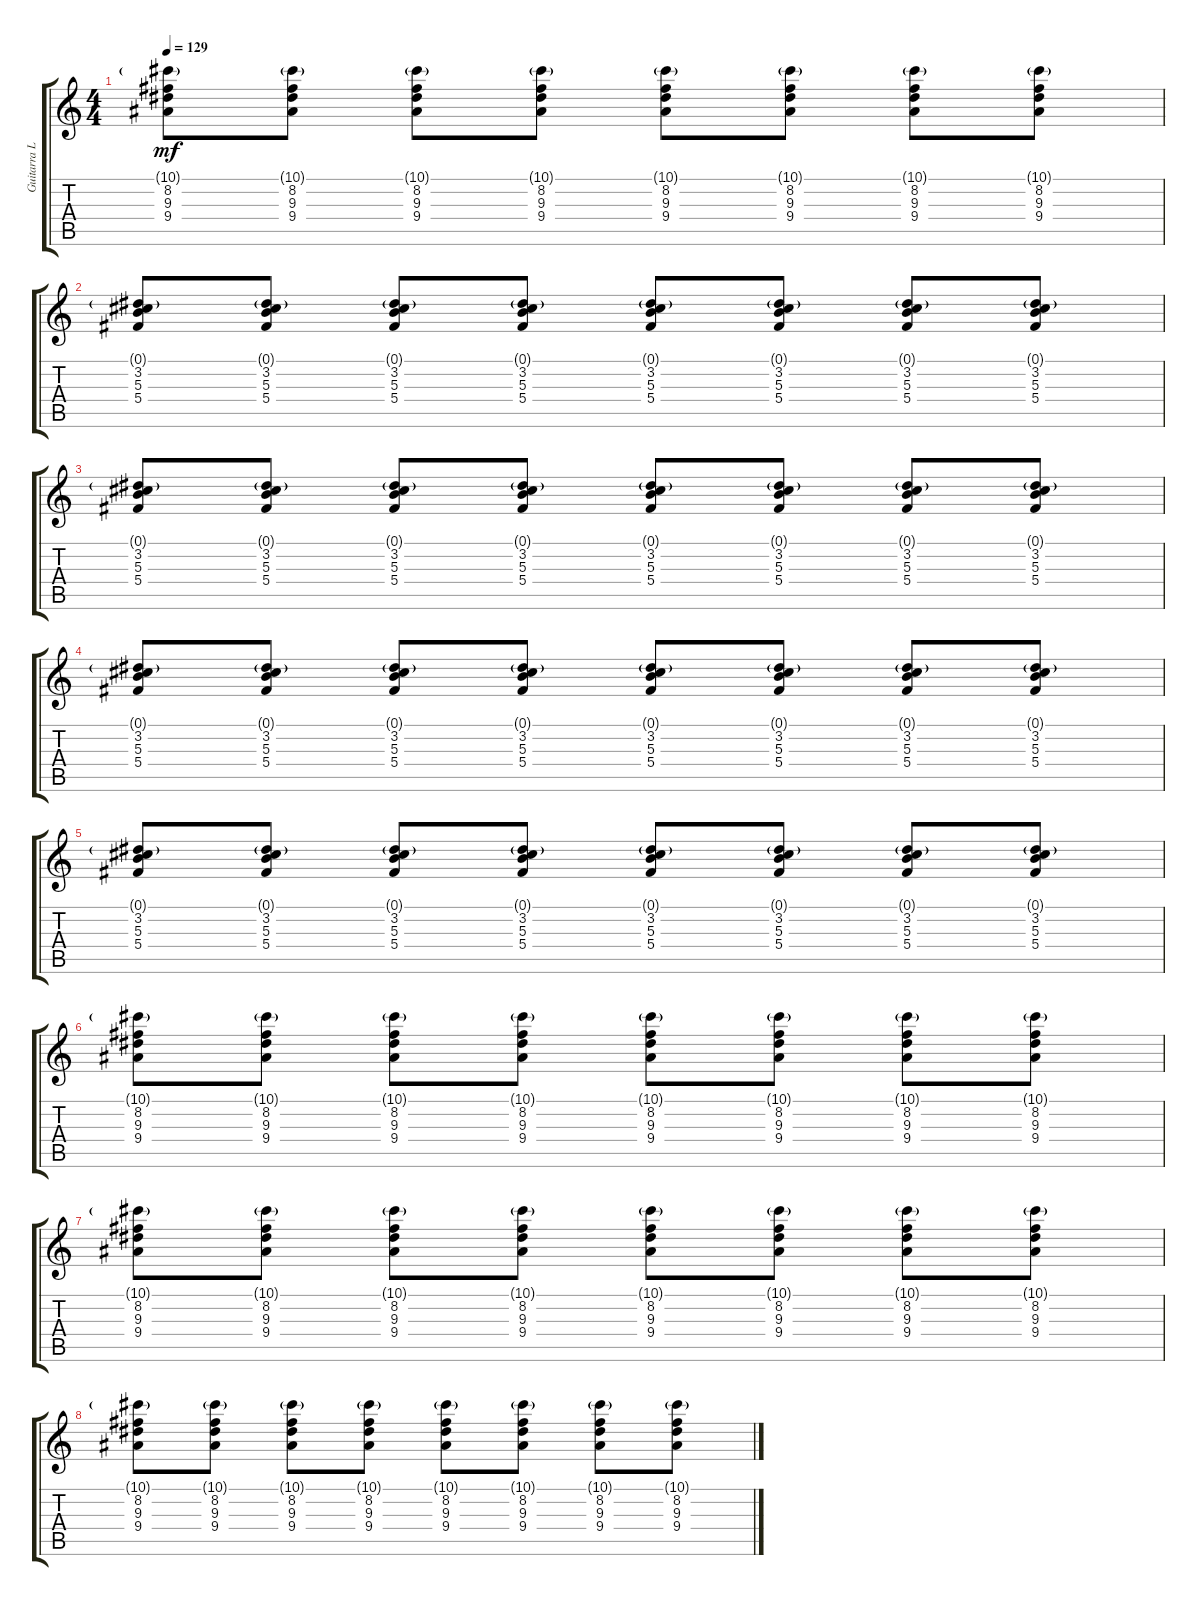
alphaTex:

\track ("Guitarra L (Iván)" "Guitarra L") {instrument electricguitarjazz}
\staff {score tabs}
\tuning (Eb4 Bb3 Gb3 Db3 Ab2 Db2) {hide}
\ts (4 4)
\tempo 129
\clef g2
\ks c
(10.1{g} 8.2 9.3 9.4).8{dy mf} (10.1{g} 8.2 9.3 9.4).8 (10.1{g} 8.2 9.3 9.4).8 (10.1{g} 8.2 9.3 9.4).8 (10.1{g} 8.2 9.3 9.4).8 (10.1{g} 8.2 9.3 9.4).8 (10.1{g} 8.2 9.3 9.4).8 (10.1{g} 8.2 9.3 9.4).8 |
(0.1{g} 3.2 5.3 5.4).8 (0.1{g} 3.2 5.3 5.4).8 (0.1{g} 3.2 5.3 5.4).8 (0.1{g} 3.2 5.3 5.4).8 (0.1{g} 3.2 5.3 5.4).8 (0.1{g} 3.2 5.3 5.4).8 (0.1{g} 3.2 5.3 5.4).8 (0.1{g} 3.2 5.3 5.4).8 |
(0.1{g} 3.2 5.3 5.4).8 (0.1{g} 3.2 5.3 5.4).8 (0.1{g} 3.2 5.3 5.4).8 (0.1{g} 3.2 5.3 5.4).8 (0.1{g} 3.2 5.3 5.4).8 (0.1{g} 3.2 5.3 5.4).8 (0.1{g} 3.2 5.3 5.4).8 (0.1{g} 3.2 5.3 5.4).8 |
(0.1{g} 3.2 5.3 5.4).8 (0.1{g} 3.2 5.3 5.4).8 (0.1{g} 3.2 5.3 5.4).8 (0.1{g} 3.2 5.3 5.4).8 (0.1{g} 3.2 5.3 5.4).8 (0.1{g} 3.2 5.3 5.4).8 (0.1{g} 3.2 5.3 5.4).8 (0.1{g} 3.2 5.3 5.4).8 |
(0.1{g} 3.2 5.3 5.4).8 (0.1{g} 3.2 5.3 5.4).8 (0.1{g} 3.2 5.3 5.4).8 (0.1{g} 3.2 5.3 5.4).8 (0.1{g} 3.2 5.3 5.4).8 (0.1{g} 3.2 5.3 5.4).8 (0.1{g} 3.2 5.3 5.4).8 (0.1{g} 3.2 5.3 5.4).8 |
(10.1{g} 8.2 9.3 9.4).8 (10.1{g} 8.2 9.3 9.4).8 (10.1{g} 8.2 9.3 9.4).8 (10.1{g} 8.2 9.3 9.4).8 (10.1{g} 8.2 9.3 9.4).8 (10.1{g} 8.2 9.3 9.4).8 (10.1{g} 8.2 9.3 9.4).8 (10.1{g} 8.2 9.3 9.4).8 |
(10.1{g} 8.2 9.3 9.4).8 (10.1{g} 8.2 9.3 9.4).8 (10.1{g} 8.2 9.3 9.4).8 (10.1{g} 8.2 9.3 9.4).8 (10.1{g} 8.2 9.3 9.4).8 (10.1{g} 8.2 9.3 9.4).8 (10.1{g} 8.2 9.3 9.4).8 (10.1{g} 8.2 9.3 9.4).8 |
(10.1{g} 8.2 9.3 9.4).8 (10.1{g} 8.2 9.3 9.4).8 (10.1{g} 8.2 9.3 9.4).8 (10.1{g} 8.2 9.3 9.4).8 (10.1{g} 8.2 9.3 9.4).8 (10.1{g} 8.2 9.3 9.4).8 (10.1{g} 8.2 9.3 9.4).8 (10.1{g} 8.2 9.3 9.4).8
